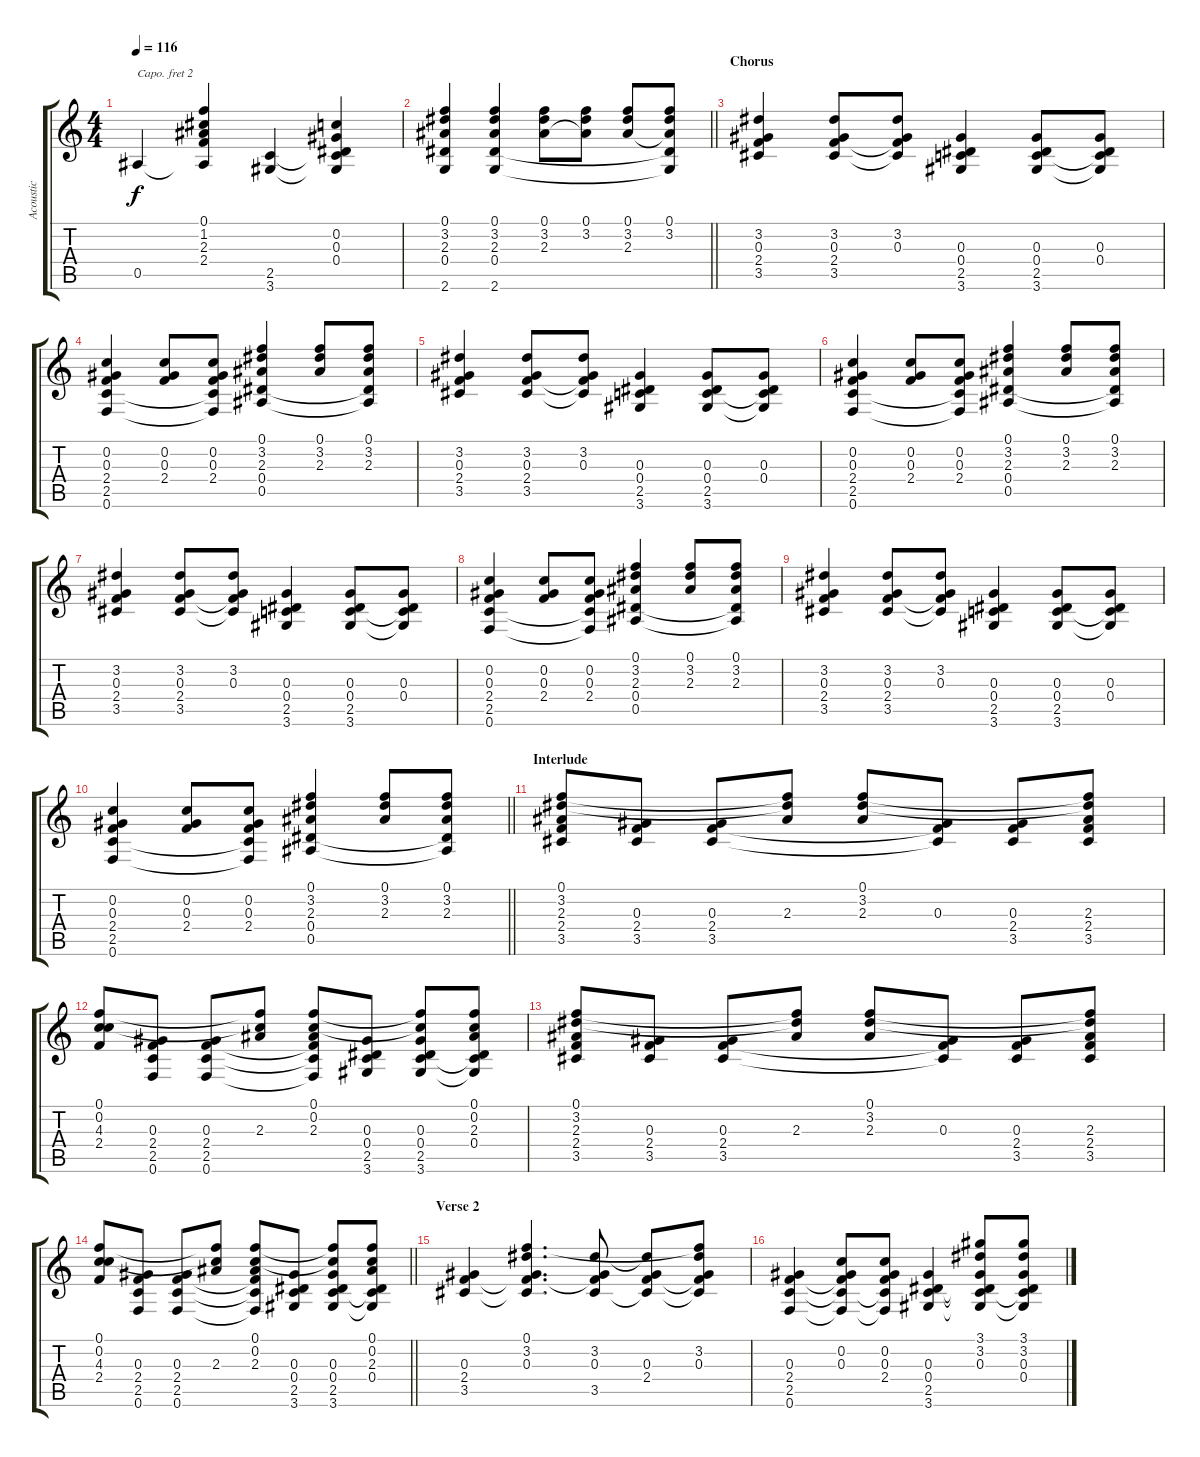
\track ("Acoustic" "Acoustic") {instrument acousticguitarsteel}
\staff {score tabs}
\capo 2
\tuning (Eb4 Bb3 Gb3 Db3 Ab2 Eb2) {hide}
\ts (4 4)
\tempo 116
\clef g2
\ks c
0.5.4{dy f} (0.1 1.2 2.3 2.4 0.5{t}).4 (2.5 3.6).4 (0.2 0.3 0.4 2.5{t} 3.6{t}).4 |
\barLineRight lightlight
(0.1 3.2 2.3 0.4 2.6).4 (0.1 3.2 2.3 0.4 2.6).4 (0.1 3.2 2.3).8 (0.1 3.2 2.3{t}).8 (0.1 3.2 2.3).8 (0.1 3.2 2.3{t} 0.4{t} 2.6{t}).8 |
\section ("" "Chorus")
(3.2 0.3 2.4 3.5).4 (3.2 0.3 2.4 3.5).8 (3.2 0.3 2.4{t} 3.5{t}).8 (0.3 0.4 2.5 3.6).4 (0.3 0.4 2.5 3.6).8 (0.3 0.4 2.5{t} 3.6{t}).8 |
(0.2 0.3 2.4 2.5 0.6).4 (0.2 0.3 2.4).8 (0.2 0.3 2.4 2.5{t} 0.6{t}).8 (0.1 3.2 2.3 0.4 0.5).4 (0.1 3.2 2.3).8 (0.1 3.2 2.3 0.4{t} 0.5{t}).8 |
(3.2 0.3 2.4 3.5).4 (3.2 0.3 2.4 3.5).8 (3.2 0.3 2.4{t} 3.5{t}).8 (0.3 0.4 2.5 3.6).4 (0.3 0.4 2.5 3.6).8 (0.3 0.4 2.5{t} 3.6{t}).8 |
(0.2 0.3 2.4 2.5 0.6).4 (0.2 0.3 2.4).8 (0.2 0.3 2.4 2.5{t} 0.6{t}).8 (0.1 3.2 2.3 0.4 0.5).4 (0.1 3.2 2.3).8 (0.1 3.2 2.3 0.4{t} 0.5{t}).8 |
(3.2 0.3 2.4 3.5).4 (3.2 0.3 2.4 3.5).8 (3.2 0.3 2.4{t} 3.5{t}).8 (0.3 0.4 2.5 3.6).4 (0.3 0.4 2.5 3.6).8 (0.3 0.4 2.5{t} 3.6{t}).8 |
(0.2 0.3 2.4 2.5 0.6).4 (0.2 0.3 2.4).8 (0.2 0.3 2.4 2.5{t} 0.6{t}).8 (0.1 3.2 2.3 0.4 0.5).4 (0.1 3.2 2.3).8 (0.1 3.2 2.3 0.4{t} 0.5{t}).8 |
(3.2 0.3 2.4 3.5).4 (3.2 0.3 2.4 3.5).8 (3.2 0.3 2.4{t} 3.5{t}).8 (0.3 0.4 2.5 3.6).4 (0.3 0.4 2.5 3.6).8 (0.3 0.4 2.5{t} 3.6{t}).8 |
\barLineRight lightlight
(0.2 0.3 2.4 2.5 0.6).4 (0.2 0.3 2.4).8 (0.2 0.3 2.4 2.5{t} 0.6{t}).8 (0.1 3.2 2.3 0.4 0.5).4 (0.1 3.2 2.3).8 (0.1 3.2 2.3 0.4{t} 0.5{t}).8 |
\section ("" "Interlude")
(0.1 3.2 2.3 2.4 3.5).8 (0.3 2.4 3.5).8 (0.3 2.4 3.5).8 (0.1{t} 3.2{t} 2.3).8 (0.1 3.2 2.3).8 (0.3 2.4{t} 3.5{t}).8 (0.3 2.4 3.5).8 (0.1{t} 3.2{t} 2.3 2.4 3.5).8 |
(0.1 0.2 4.3 2.4).8 (0.3 2.4 2.5 0.6).8 (0.3 2.4 2.5 0.6).8 (0.1{t} 0.2{t} 2.3).8 (0.1 0.2 2.3 2.4{t} 2.5{t} 0.6{t}).8 (0.3 0.4 2.5 3.6).8 (0.1{t} 0.2{t} 0.3 0.4 2.5 3.6).8 (0.1 0.2 2.3 0.4 2.5{t} 3.6{t}).8 |
(0.1 3.2 2.3 2.4 3.5).8 (0.3 2.4 3.5).8 (0.3 2.4 3.5).8 (0.1{t} 3.2{t} 2.3).8 (0.1 3.2 2.3).8 (0.3 2.4{t} 3.5{t}).8 (0.3 2.4 3.5).8 (0.1{t} 3.2{t} 2.3 2.4 3.5).8 |
\barLineRight lightlight
(0.1 0.2 4.3 2.4).8 (0.3 2.4 2.5 0.6).8 (0.3 2.4 2.5 0.6).8 (0.1{t} 0.2{t} 2.3).8 (0.1 0.2 2.3 2.4{t} 2.5{t} 0.6{t}).8 (0.3 0.4 2.5 3.6).8 (0.1{t} 0.2{t} 0.3 0.4 2.5 3.6).8 (0.1 0.2 2.3 0.4 2.5{t} 3.6{t}).8 |
\section ("" "Verse 2")
(0.3 2.4 3.5).4 (0.1 3.2 0.3 2.4{t} 3.5{t}).4{d} (3.2 0.3 2.4{t} 3.5).8 (3.2{t} 0.3 2.4 3.5{t}).8 (0.1{t} 3.2 0.3 2.4{t} 3.5{t}).8 |
(0.3 2.4 2.5 0.6).4 (0.2 0.3 2.4{t} 2.5{t} 0.6{t}).8 (0.2 0.3 2.4 2.5{t} 0.6{t}).8 (0.3 0.4 2.5 3.6).4 (3.1 3.2 0.3 0.4{t} 2.5{t} 3.6{t}).8 (3.1 3.2 0.3 0.4 2.5{t} 3.6{t}).8
